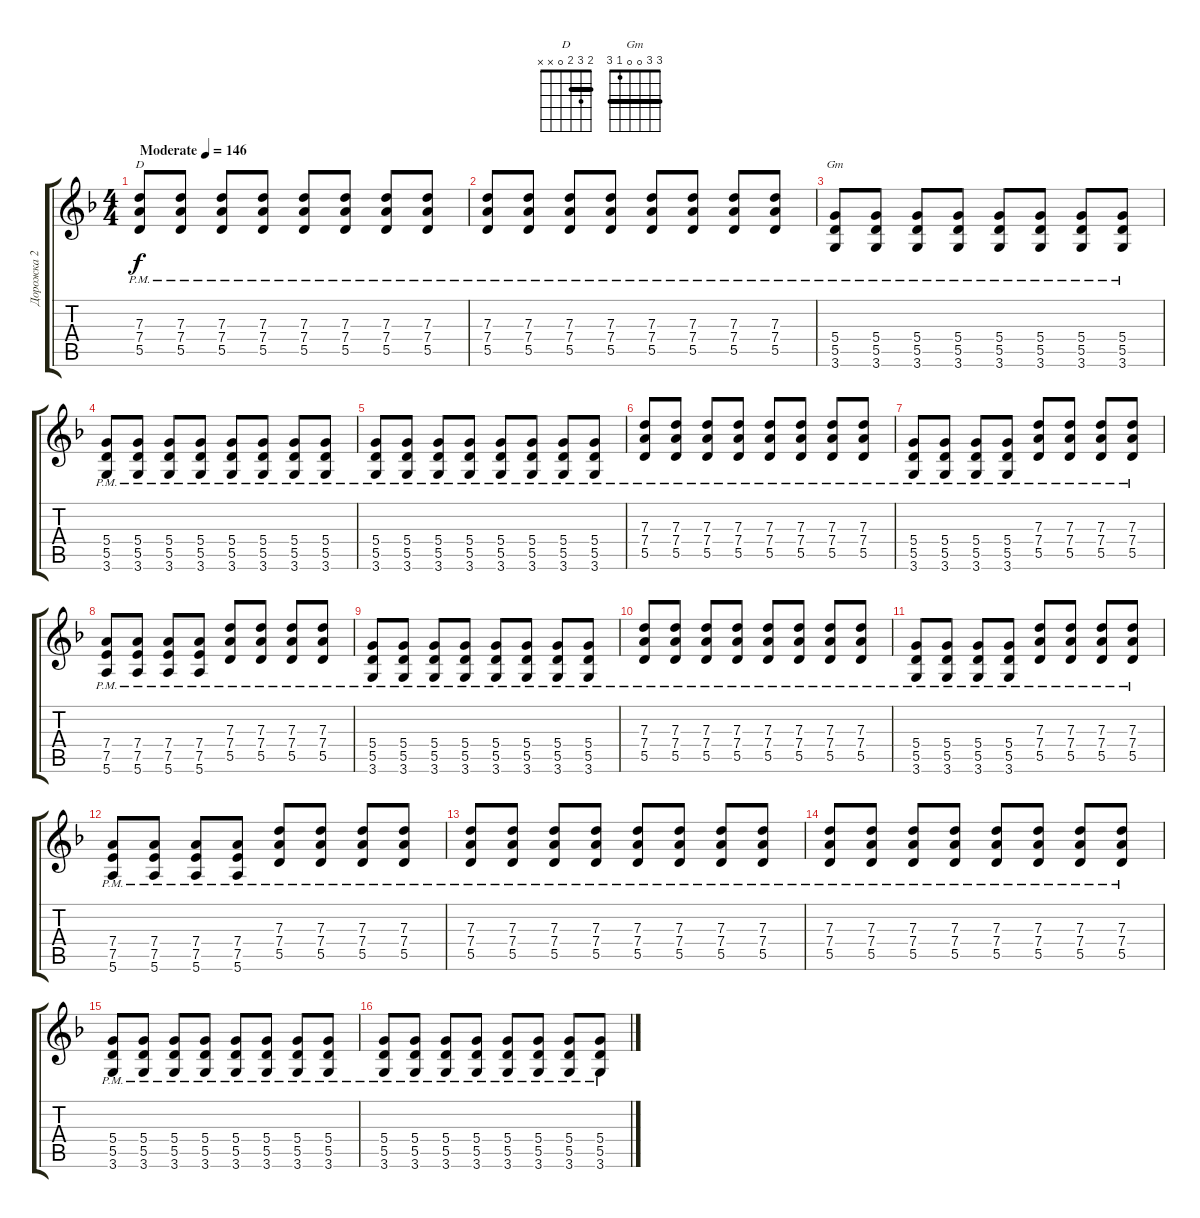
\track ("Дорожка 2" "Дорожка 2") {instrument overdrivenguitar}
\staff {score tabs}
\tuning (E4 B3 G3 D3 A2 E2) {hide}
\chord ("D" 2 3 2 0 x x) {barre 2}
\chord ("Gm" 3 3 0 0 1 3) {barre 3}
\ts (4 4)
\tempo (146 "Moderate")
\clef g2
\ks f
(7.3{pm} 7.4{pm} 5.5{pm}).8{ch "D" dy f instrument overdrivenguitar} (7.3{pm} 7.4{pm} 5.5{pm}).8 (7.3{pm} 7.4{pm} 5.5{pm}).8 (7.3{pm} 7.4{pm} 5.5{pm}).8 (7.3{pm} 7.4{pm} 5.5{pm}).8 (7.3{pm} 7.4{pm} 5.5{pm}).8 (7.3{pm} 7.4{pm} 5.5{pm}).8 (7.3{pm} 7.4{pm} 5.5{pm}).8 |
(7.3{pm} 7.4{pm} 5.5{pm}).8 (7.3{pm} 7.4{pm} 5.5{pm}).8 (7.3{pm} 7.4{pm} 5.5{pm}).8 (7.3{pm} 7.4{pm} 5.5{pm}).8 (7.3{pm} 7.4{pm} 5.5{pm}).8 (7.3{pm} 7.4{pm} 5.5{pm}).8 (7.3{pm} 7.4{pm} 5.5{pm}).8 (7.3{pm} 7.4{pm} 5.5{pm}).8 |
(5.4{pm} 5.5{pm} 3.6{pm}).8{ch "Gm"} (5.4{pm} 5.5{pm} 3.6{pm}).8 (5.4{pm} 5.5{pm} 3.6{pm}).8 (5.4{pm} 5.5{pm} 3.6{pm}).8 (5.4{pm} 5.5{pm} 3.6{pm}).8 (5.4{pm} 5.5{pm} 3.6{pm}).8 (5.4{pm} 5.5{pm} 3.6{pm}).8 (5.4{pm} 5.5{pm} 3.6{pm}).8 |
(5.4{pm} 5.5{pm} 3.6{pm}).8 (5.4{pm} 5.5{pm} 3.6{pm}).8 (5.4{pm} 5.5{pm} 3.6{pm}).8 (5.4{pm} 5.5{pm} 3.6{pm}).8 (5.4{pm} 5.5{pm} 3.6{pm}).8 (5.4{pm} 5.5{pm} 3.6{pm}).8 (5.4{pm} 5.5{pm} 3.6{pm}).8 (5.4{pm} 5.5{pm} 3.6{pm}).8 |
(5.4{pm} 5.5{pm} 3.6{pm}).8 (5.4{pm} 5.5{pm} 3.6{pm}).8 (5.4{pm} 5.5{pm} 3.6{pm}).8 (5.4{pm} 5.5{pm} 3.6{pm}).8 (5.4{pm} 5.5{pm} 3.6{pm}).8 (5.4{pm} 5.5{pm} 3.6{pm}).8 (5.4{pm} 5.5{pm} 3.6{pm}).8 (5.4{pm} 5.5{pm} 3.6{pm}).8 |
(7.3{pm} 7.4{pm} 5.5{pm}).8 (7.3{pm} 7.4{pm} 5.5{pm}).8 (7.3{pm} 7.4{pm} 5.5{pm}).8 (7.3{pm} 7.4{pm} 5.5{pm}).8 (7.3{pm} 7.4{pm} 5.5{pm}).8 (7.3{pm} 7.4{pm} 5.5{pm}).8 (7.3{pm} 7.4{pm} 5.5{pm}).8 (7.3{pm} 7.4{pm} 5.5{pm}).8 |
(5.4{pm} 5.5{pm} 3.6{pm}).8 (5.4{pm} 5.5{pm} 3.6{pm}).8 (5.4{pm} 5.5{pm} 3.6{pm}).8 (5.4{pm} 5.5{pm} 3.6{pm}).8 (7.3{pm} 7.4{pm} 5.5{pm}).8 (7.3{pm} 7.4{pm} 5.5{pm}).8 (7.3{pm} 7.4{pm} 5.5{pm}).8 (7.3{pm} 7.4{pm} 5.5{pm}).8 |
(7.4{pm} 7.5{pm} 5.6{pm}).8 (7.4{pm} 7.5{pm} 5.6{pm}).8 (7.4{pm} 7.5{pm} 5.6{pm}).8 (7.4{pm} 7.5{pm} 5.6{pm}).8 (7.3{pm} 7.4{pm} 5.5{pm}).8 (7.3{pm} 7.4{pm} 5.5{pm}).8 (7.3{pm} 7.4{pm} 5.5{pm}).8 (7.3{pm} 7.4{pm} 5.5{pm}).8 |
(5.4{pm} 5.5{pm} 3.6{pm}).8 (5.4{pm} 5.5{pm} 3.6{pm}).8 (5.4{pm} 5.5{pm} 3.6{pm}).8 (5.4{pm} 5.5{pm} 3.6{pm}).8 (5.4{pm} 5.5{pm} 3.6{pm}).8 (5.4{pm} 5.5{pm} 3.6{pm}).8 (5.4{pm} 5.5{pm} 3.6{pm}).8 (5.4{pm} 5.5{pm} 3.6{pm}).8 |
(7.3{pm} 7.4{pm} 5.5{pm}).8 (7.3{pm} 7.4{pm} 5.5{pm}).8 (7.3{pm} 7.4{pm} 5.5{pm}).8 (7.3{pm} 7.4{pm} 5.5{pm}).8 (7.3{pm} 7.4{pm} 5.5{pm}).8 (7.3{pm} 7.4{pm} 5.5{pm}).8 (7.3{pm} 7.4{pm} 5.5{pm}).8 (7.3{pm} 7.4{pm} 5.5{pm}).8 |
(5.4{pm} 5.5{pm} 3.6{pm}).8 (5.4{pm} 5.5{pm} 3.6{pm}).8 (5.4{pm} 5.5{pm} 3.6{pm}).8 (5.4{pm} 5.5{pm} 3.6{pm}).8 (7.3{pm} 7.4{pm} 5.5{pm}).8 (7.3{pm} 7.4{pm} 5.5{pm}).8 (7.3{pm} 7.4{pm} 5.5{pm}).8 (7.3{pm} 7.4{pm} 5.5{pm}).8 |
(7.4{pm} 7.5{pm} 5.6{pm}).8 (7.4{pm} 7.5{pm} 5.6{pm}).8 (7.4{pm} 7.5{pm} 5.6{pm}).8 (7.4{pm} 7.5{pm} 5.6{pm}).8 (7.3{pm} 7.4{pm} 5.5{pm}).8 (7.3{pm} 7.4{pm} 5.5{pm}).8 (7.3{pm} 7.4{pm} 5.5{pm}).8 (7.3{pm} 7.4{pm} 5.5{pm}).8 |
(7.3{pm} 7.4{pm} 5.5{pm}).8 (7.3{pm} 7.4{pm} 5.5{pm}).8 (7.3{pm} 7.4{pm} 5.5{pm}).8 (7.3{pm} 7.4{pm} 5.5{pm}).8 (7.3{pm} 7.4{pm} 5.5{pm}).8 (7.3{pm} 7.4{pm} 5.5{pm}).8 (7.3{pm} 7.4{pm} 5.5{pm}).8 (7.3{pm} 7.4{pm} 5.5{pm}).8 |
(7.3{pm} 7.4{pm} 5.5{pm}).8 (7.3{pm} 7.4{pm} 5.5{pm}).8 (7.3{pm} 7.4{pm} 5.5{pm}).8 (7.3{pm} 7.4{pm} 5.5{pm}).8 (7.3{pm} 7.4{pm} 5.5{pm}).8 (7.3{pm} 7.4{pm} 5.5{pm}).8 (7.3{pm} 7.4{pm} 5.5{pm}).8 (7.3{pm} 7.4{pm} 5.5{pm}).8 |
(5.4{pm} 5.5{pm} 3.6{pm}).8 (5.4{pm} 5.5{pm} 3.6{pm}).8 (5.4{pm} 5.5{pm} 3.6{pm}).8 (5.4{pm} 5.5{pm} 3.6{pm}).8 (5.4{pm} 5.5{pm} 3.6{pm}).8 (5.4{pm} 5.5{pm} 3.6{pm}).8 (5.4{pm} 5.5{pm} 3.6{pm}).8 (5.4{pm} 5.5{pm} 3.6{pm}).8 |
(5.4{pm} 5.5{pm} 3.6{pm}).8 (5.4{pm} 5.5{pm} 3.6{pm}).8 (5.4{pm} 5.5{pm} 3.6{pm}).8 (5.4{pm} 5.5{pm} 3.6{pm}).8 (5.4{pm} 5.5{pm} 3.6{pm}).8 (5.4{pm} 5.5{pm} 3.6{pm}).8 (5.4{pm} 5.5{pm} 3.6{pm}).8 (5.4{pm} 5.5{pm} 3.6{pm}).8
